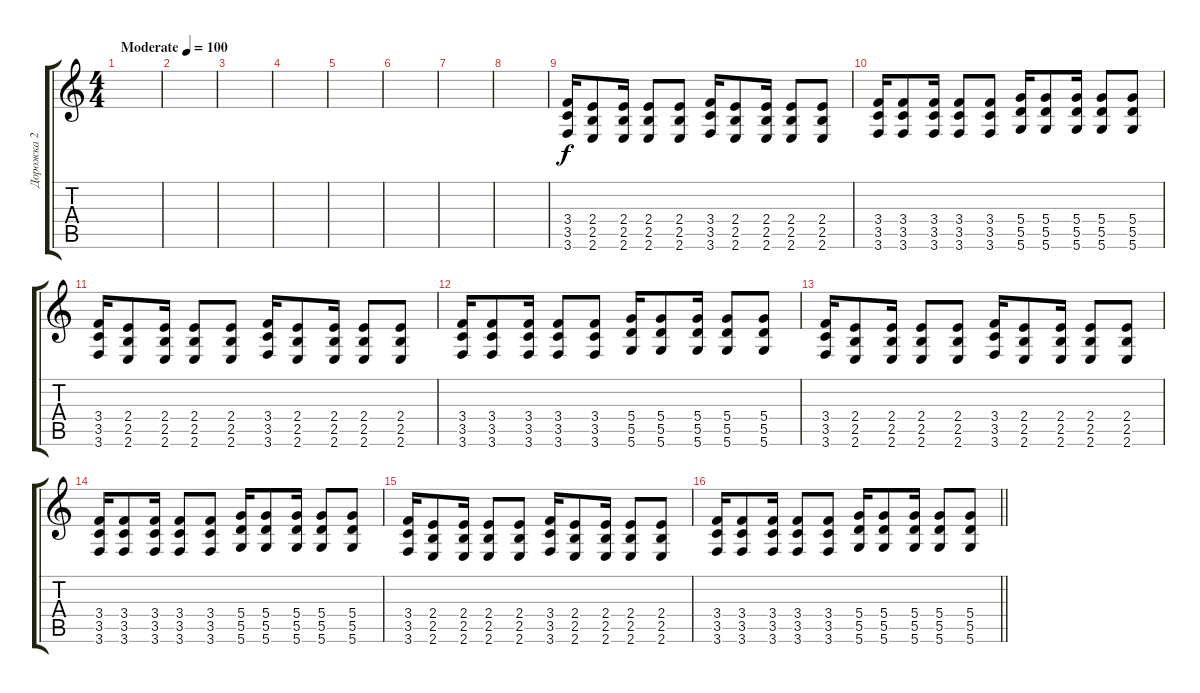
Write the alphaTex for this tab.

\track ("Дорожка 2" "Дорожка 2") {instrument distortionguitar}
\staff {score tabs}
\tuning (E4 B3 G3 D3 A2 D2) {hide}
\ts (4 4)
\tempo (100 "Moderate")
\clef g2
\ks c
|
|
|
|
|
|
|
|
(3.4 3.5 3.6).16{instrument distortionguitar} (2.4 2.5 2.6).8 (2.4 2.5 2.6).16 (2.4 2.5 2.6).8 (2.4 2.5 2.6).8 (3.4 3.5 3.6).16 (2.4 2.5 2.6).8 (2.4 2.5 2.6).16 (2.4 2.5 2.6).8 (2.4 2.5 2.6).8 |
(3.4 3.5 3.6).16 (3.4 3.5 3.6).8 (3.4 3.5 3.6).16 (3.4 3.5 3.6).8 (3.4 3.5 3.6).8 (5.4 5.5 5.6).16 (5.4 5.5 5.6).8 (5.4 5.5 5.6).16 (5.4 5.5 5.6).8 (5.4 5.5 5.6).8 |
(3.4 3.5 3.6).16 (2.4 2.5 2.6).8 (2.4 2.5 2.6).16 (2.4 2.5 2.6).8 (2.4 2.5 2.6).8 (3.4 3.5 3.6).16 (2.4 2.5 2.6).8 (2.4 2.5 2.6).16 (2.4 2.5 2.6).8 (2.4 2.5 2.6).8 |
(3.4 3.5 3.6).16 (3.4 3.5 3.6).8 (3.4 3.5 3.6).16 (3.4 3.5 3.6).8 (3.4 3.5 3.6).8 (5.4 5.5 5.6).16 (5.4 5.5 5.6).8 (5.4 5.5 5.6).16 (5.4 5.5 5.6).8 (5.4 5.5 5.6).8 |
(3.4 3.5 3.6).16 (2.4 2.5 2.6).8 (2.4 2.5 2.6).16 (2.4 2.5 2.6).8 (2.4 2.5 2.6).8 (3.4 3.5 3.6).16 (2.4 2.5 2.6).8 (2.4 2.5 2.6).16 (2.4 2.5 2.6).8 (2.4 2.5 2.6).8 |
(3.4 3.5 3.6).16 (3.4 3.5 3.6).8 (3.4 3.5 3.6).16 (3.4 3.5 3.6).8 (3.4 3.5 3.6).8 (5.4 5.5 5.6).16 (5.4 5.5 5.6).8 (5.4 5.5 5.6).16 (5.4 5.5 5.6).8 (5.4 5.5 5.6).8 |
(3.4 3.5 3.6).16 (2.4 2.5 2.6).8 (2.4 2.5 2.6).16 (2.4 2.5 2.6).8 (2.4 2.5 2.6).8 (3.4 3.5 3.6).16 (2.4 2.5 2.6).8 (2.4 2.5 2.6).16 (2.4 2.5 2.6).8 (2.4 2.5 2.6).8 |
\barLineRight lightlight
(3.4 3.5 3.6).16 (3.4 3.5 3.6).8 (3.4 3.5 3.6).16 (3.4 3.5 3.6).8 (3.4 3.5 3.6).8 (5.4 5.5 5.6).16 (5.4 5.5 5.6).8 (5.4 5.5 5.6).16 (5.4 5.5 5.6).8 (5.4 5.5 5.6).8
